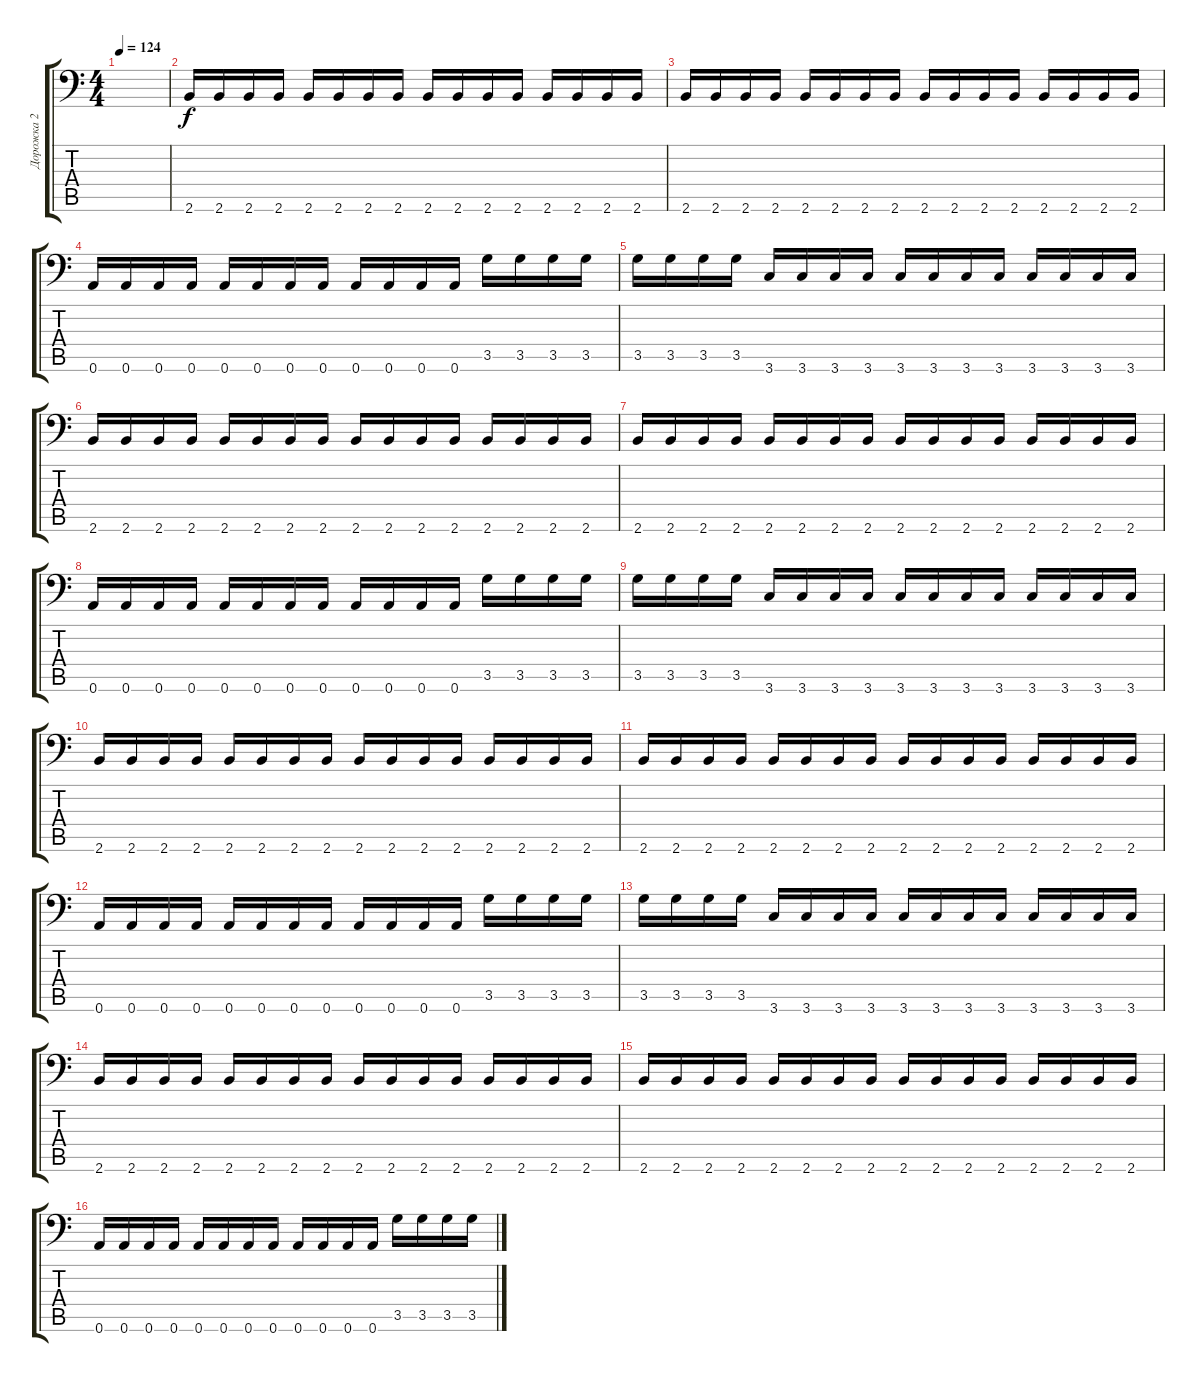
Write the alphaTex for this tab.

\track ("Дорожка 2" "Дорожка 2") {instrument distortionguitar}
\staff {score tabs}
\tuning (B3 Gb3 D3 A2 E2 A1) {hide}
\ts (4 4)
\tempo 124
\clef f4
\ks c
|
2.6.16 2.6.16 2.6.16 2.6.16 2.6.16 2.6.16 2.6.16 2.6.16 2.6.16 2.6.16 2.6.16 2.6.16 2.6.16 2.6.16 2.6.16 2.6.16 |
2.6.16 2.6.16 2.6.16 2.6.16 2.6.16 2.6.16 2.6.16 2.6.16 2.6.16 2.6.16 2.6.16 2.6.16 2.6.16 2.6.16 2.6.16 2.6.16 |
0.6.16 0.6.16 0.6.16 0.6.16 0.6.16 0.6.16 0.6.16 0.6.16 0.6.16 0.6.16 0.6.16 0.6.16 3.5.16 3.5.16 3.5.16 3.5.16 |
3.5.16 3.5.16 3.5.16 3.5.16 3.6.16 3.6.16 3.6.16 3.6.16 3.6.16 3.6.16 3.6.16 3.6.16 3.6.16 3.6.16 3.6.16 3.6.16 |
2.6.16 2.6.16 2.6.16 2.6.16 2.6.16 2.6.16 2.6.16 2.6.16 2.6.16 2.6.16 2.6.16 2.6.16 2.6.16 2.6.16 2.6.16 2.6.16 |
2.6.16 2.6.16 2.6.16 2.6.16 2.6.16 2.6.16 2.6.16 2.6.16 2.6.16 2.6.16 2.6.16 2.6.16 2.6.16 2.6.16 2.6.16 2.6.16 |
0.6.16 0.6.16 0.6.16 0.6.16 0.6.16 0.6.16 0.6.16 0.6.16 0.6.16 0.6.16 0.6.16 0.6.16 3.5.16 3.5.16 3.5.16 3.5.16 |
3.5.16 3.5.16 3.5.16 3.5.16 3.6.16 3.6.16 3.6.16 3.6.16 3.6.16 3.6.16 3.6.16 3.6.16 3.6.16 3.6.16 3.6.16 3.6.16 |
2.6.16 2.6.16 2.6.16 2.6.16 2.6.16 2.6.16 2.6.16 2.6.16 2.6.16 2.6.16 2.6.16 2.6.16 2.6.16 2.6.16 2.6.16 2.6.16 |
2.6.16 2.6.16 2.6.16 2.6.16 2.6.16 2.6.16 2.6.16 2.6.16 2.6.16 2.6.16 2.6.16 2.6.16 2.6.16 2.6.16 2.6.16 2.6.16 |
0.6.16 0.6.16 0.6.16 0.6.16 0.6.16 0.6.16 0.6.16 0.6.16 0.6.16 0.6.16 0.6.16 0.6.16 3.5.16 3.5.16 3.5.16 3.5.16 |
3.5.16 3.5.16 3.5.16 3.5.16 3.6.16 3.6.16 3.6.16 3.6.16 3.6.16 3.6.16 3.6.16 3.6.16 3.6.16 3.6.16 3.6.16 3.6.16 |
2.6.16 2.6.16 2.6.16 2.6.16 2.6.16 2.6.16 2.6.16 2.6.16 2.6.16 2.6.16 2.6.16 2.6.16 2.6.16 2.6.16 2.6.16 2.6.16 |
2.6.16 2.6.16 2.6.16 2.6.16 2.6.16 2.6.16 2.6.16 2.6.16 2.6.16 2.6.16 2.6.16 2.6.16 2.6.16 2.6.16 2.6.16 2.6.16 |
0.6.16 0.6.16 0.6.16 0.6.16 0.6.16 0.6.16 0.6.16 0.6.16 0.6.16 0.6.16 0.6.16 0.6.16 3.5.16 3.5.16 3.5.16 3.5.16
